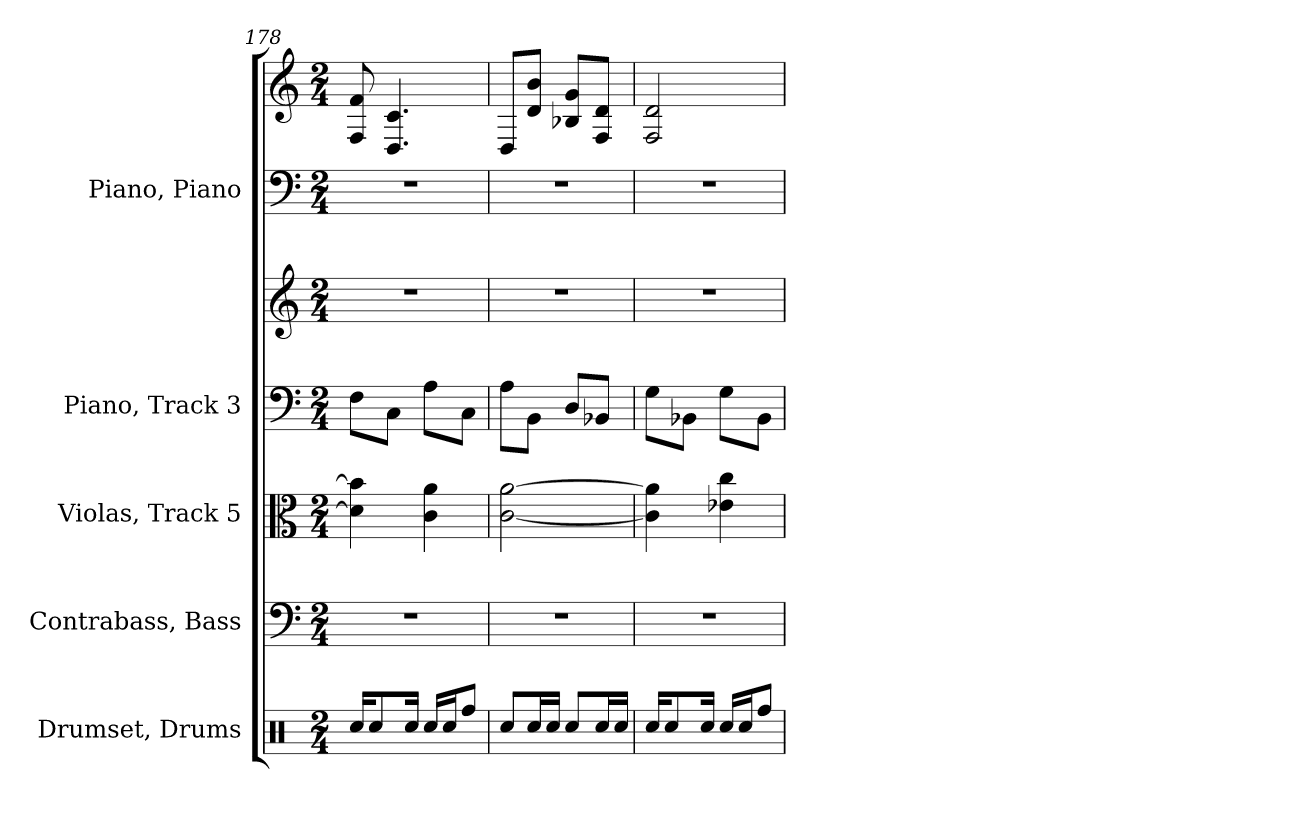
**kern	**kern	**kern	**kern	**kern	**kern	**kern
*part5	*part4	*part3	*part2	*part2	*part1	*part1
*staff7	*staff6	*staff5	*staff4	*staff3	*staff2	*staff1
*I"Drumset, Drums	*I"Contrabass, Bass	*I"Violas, Track  5	*I"Piano, Track  3	*	*I"Piano, Piano	*
*I'D. Set	*I'Cb.	*I'Vlas.	*I'Pno.	*	*I'Pno.	*
*clefX	*clefF4	*clefC3	*clefF4	*clefG2	*clefF4	*clefG2
*	*ITrd7c12	*	*	*	*	*
*k[]	*k[]	*k[]	*k[]	*k[]	*k[]	*k[]
*M2/4	*M2/4	*M2/4	*M2/4	*M2/4	*M2/4	*M2/4
=178	=178	=178	=178	=178	=178	=178
16Rcc/KL	2r	4d\] 4b\]	8F\L	2r	2r	8F/ 8f/
8Rcc/	.	.	.	.	.	.
.	.	.	8C\J	.	.	4.D/ 4.c/
16Rcc/Jk	.	.	.	.	.	.
16Rcc/LL	.	4c\ 4a\	8A\L	.	.	.
16Rcc/J	.	.	.	.	.	.
8Rff/J	.	.	8C\J	.	.	.
=179	=179	=179	=179	=179	=179	=179
8Rcc/L	2r	[2c\ [2a\	8A\L	2r	2r	8D/L
16Rcc/L	.	.	8BB\J	.	.	8d/ 8b/J
16Rcc/JJ	.	.	.	.	.	.
8Rcc/L	.	.	8D/L	.	.	8B-X/ 8g/L
16Rcc/L	.	.	8BB-X/J	.	.	8F/ 8d/J
16Rcc/JJ	.	.	.	.	.	.
!!LO:PB:g=z
=180	=180	=180	=180	=180	=180	=180
16Rcc/KL	2r	4c\] 4a\]	8G\L	2r	2r	2F/ 2d/
8Rcc/	.	.	.	.	.	.
.	.	.	8BB-X\J	.	.	.
16Rcc/Jk	.	.	.	.	.	.
16Rcc/LL	.	4e-X\ 4cc\	8G\L	.	.	.
16Rcc/J	.	.	.	.	.	.
8Rff/J	.	.	8BB-\J	.	.	.
=	=	=	=	=	=	=
*-	*-	*-	*-	*-	*-	*-
